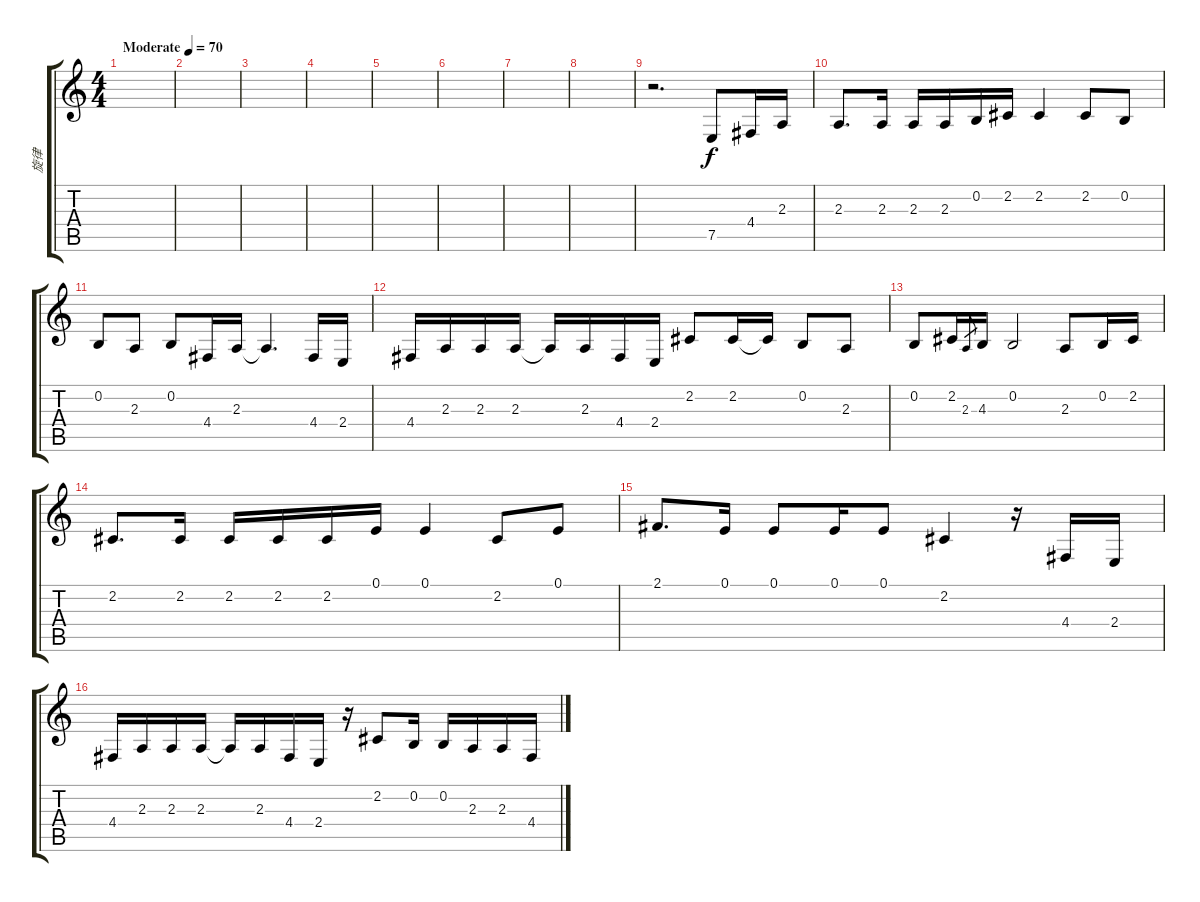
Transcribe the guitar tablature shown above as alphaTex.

\track ("旋律" "旋律") {instrument harmonica}
\staff {score tabs}
\tuning (E4 B3 G3 D3 A2 E2) {hide}
\ts (4 4)
\tempo (70 "Moderate")
\clef g2
\ks c
|
|
|
|
|
|
|
|
r.2{d} 7.5.8 4.4.16 2.3.16{txt ""} |
2.3.8{d} 2.3.16 2.3.16 2.3.16 0.2.16 2.2.16 2.2.4 2.2.8 0.2.8 |
0.2.8 2.3.8 0.2.8 4.4.16 2.3.16 2.3{t}.4{d} 4.4.16 2.4.16 |
4.4.16 2.3.16 2.3.16 2.3.16 2.3{t}.16 2.3.16 4.4.16 2.4.16 2.2.8 2.2.16 2.2{t}.16 0.2.8 2.3.8 |
0.2.8 2.2.16 2.3.8{gr} 4.3.16 0.2.2 2.3.8 0.2.16 2.2.16 |
2.2.8{d} 2.2.16 2.2.16 2.2.16 2.2.16 0.1.16 0.1.4 2.2.8 0.1.8 |
2.1.8{d} 0.1.16 0.1.8 0.1.16 0.1.8 2.2.4 r.16 4.4.16 2.4.16 |
4.4.16 2.3.16 2.3.16 2.3.16 2.3{t}.16 2.3.16 4.4.16 2.4.16 r.16 2.2.8 0.2.16 0.2.16 2.3.16 2.3.16 4.4.16
